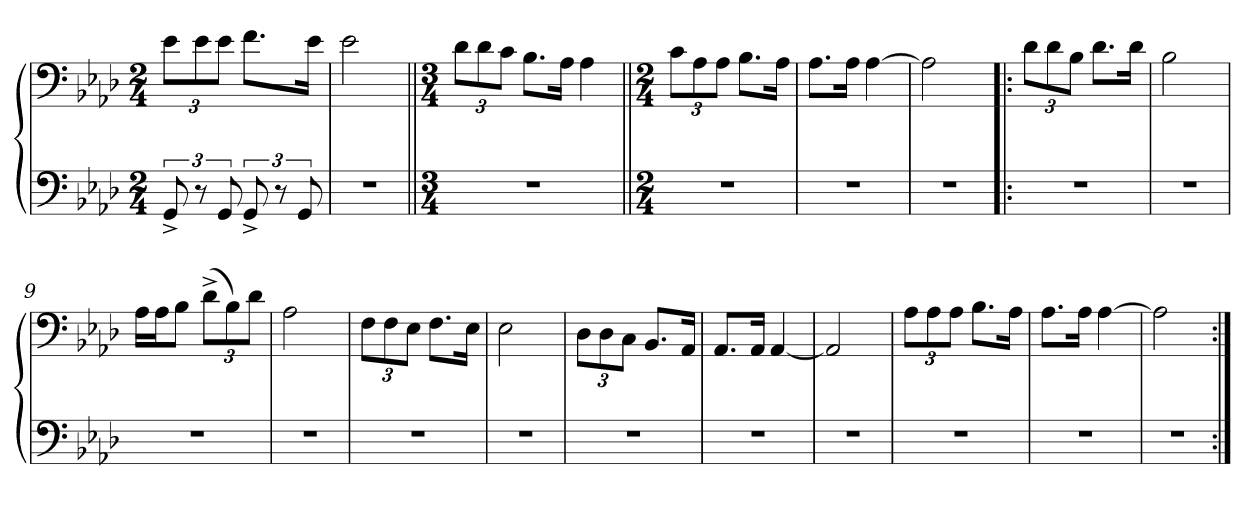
**kern	**kern
*part1	*part1
*staff2	*staff1
*clefF4	*clefF4
*k[b-e-a-d-]	*k[b-e-a-d-]
*M2/4	*M2/4
=1	=1
12GG^/	12e-\L
12r	12e-\
12GG/	12e-\J
12GG^/	8.f\L
12r	.
12GG/	.
.	16e-\Jk
=2	=2
2r	2e-\
=3||	=3||
*M3/4	*M3/4
2.r	12d-\L
.	12d-\
.	12c\J
.	8.B-\L
.	16A-\Jk
.	4A-\
=4||	=4||
*M2/4	*M2/4
2r	12c\L
.	12A-\
.	12A-\J
.	8.B-\L
.	16A-\Jk
=5	=5
2r	8.A-\L
.	16A-\Jk
.	[4A-\
=6	=6
2r	2A-\]
=7!|:	=7!|:
2r	12d-\L
.	12d-\
.	12B-\J
.	8.d-\L
.	16d-\Jk
=8	=8
2r	2B-\
=9	=9
2r	16A-\LL
.	16A-\J
.	8B-\J
.	(12d-^\L
.	12B-\)
.	12d-\J
=10	=10
2r	2A-\
=11	=11
2r	12F\L
.	12F\
.	12E-\J
.	8.F\L
.	16E-\Jk
=12	=12
2r	2E-\
=13	=13
2r	12D-\L
.	12D-\
.	12C\J
.	8.BB-/L
.	16AA-/Jk
=14	=14
2r	8.AA-/L
.	16AA-/Jk
.	[4AA-/
=15	=15
2r	2AA-/]
=16	=16
2r	12A-\L
.	12A-\
.	12A-\J
.	8.B-\L
.	16A-\Jk
=17	=17
2r	8.A-\L
.	16A-\Jk
.	[4A-\
=18	=18
2r	2A-\]
=:|!	=:|!
*-	*-
